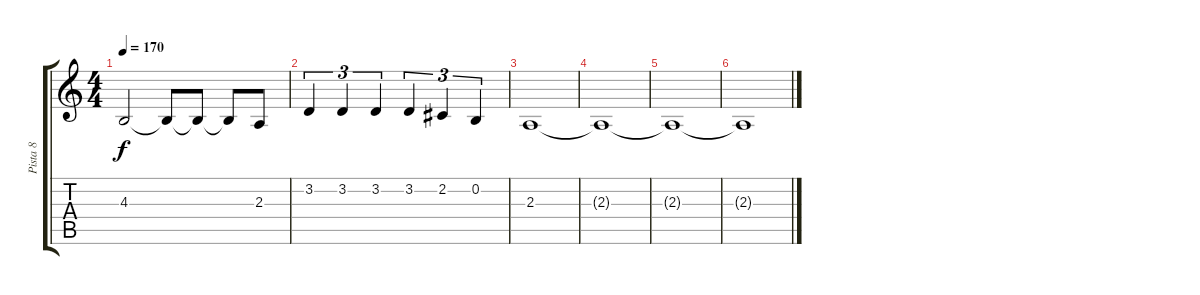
\track ("Pista 8" "Pista 8") {mute instrument electricgrandpiano}
\staff {score tabs}
\tuning (E4 B3 G3 D3 A2 E2) {hide}
\ts (4 4)
\tempo 170
\clef g2
\ks c
4.3{t}.2{dy f} 4.3{t}.8 4.3{t}.8 4.3{t}.8 2.3.8 |
3.2.4{tu (3 2)} 3.2.4{tu (3 2)} 3.2.4{tu (3 2)} 3.2.4{tu (3 2)} 2.2.4{tu (3 2)} 0.2.4{tu (3 2)} |
2.3.1 |
2.3{t}.1 |
2.3{t}.1 |
2.3{t}.1
